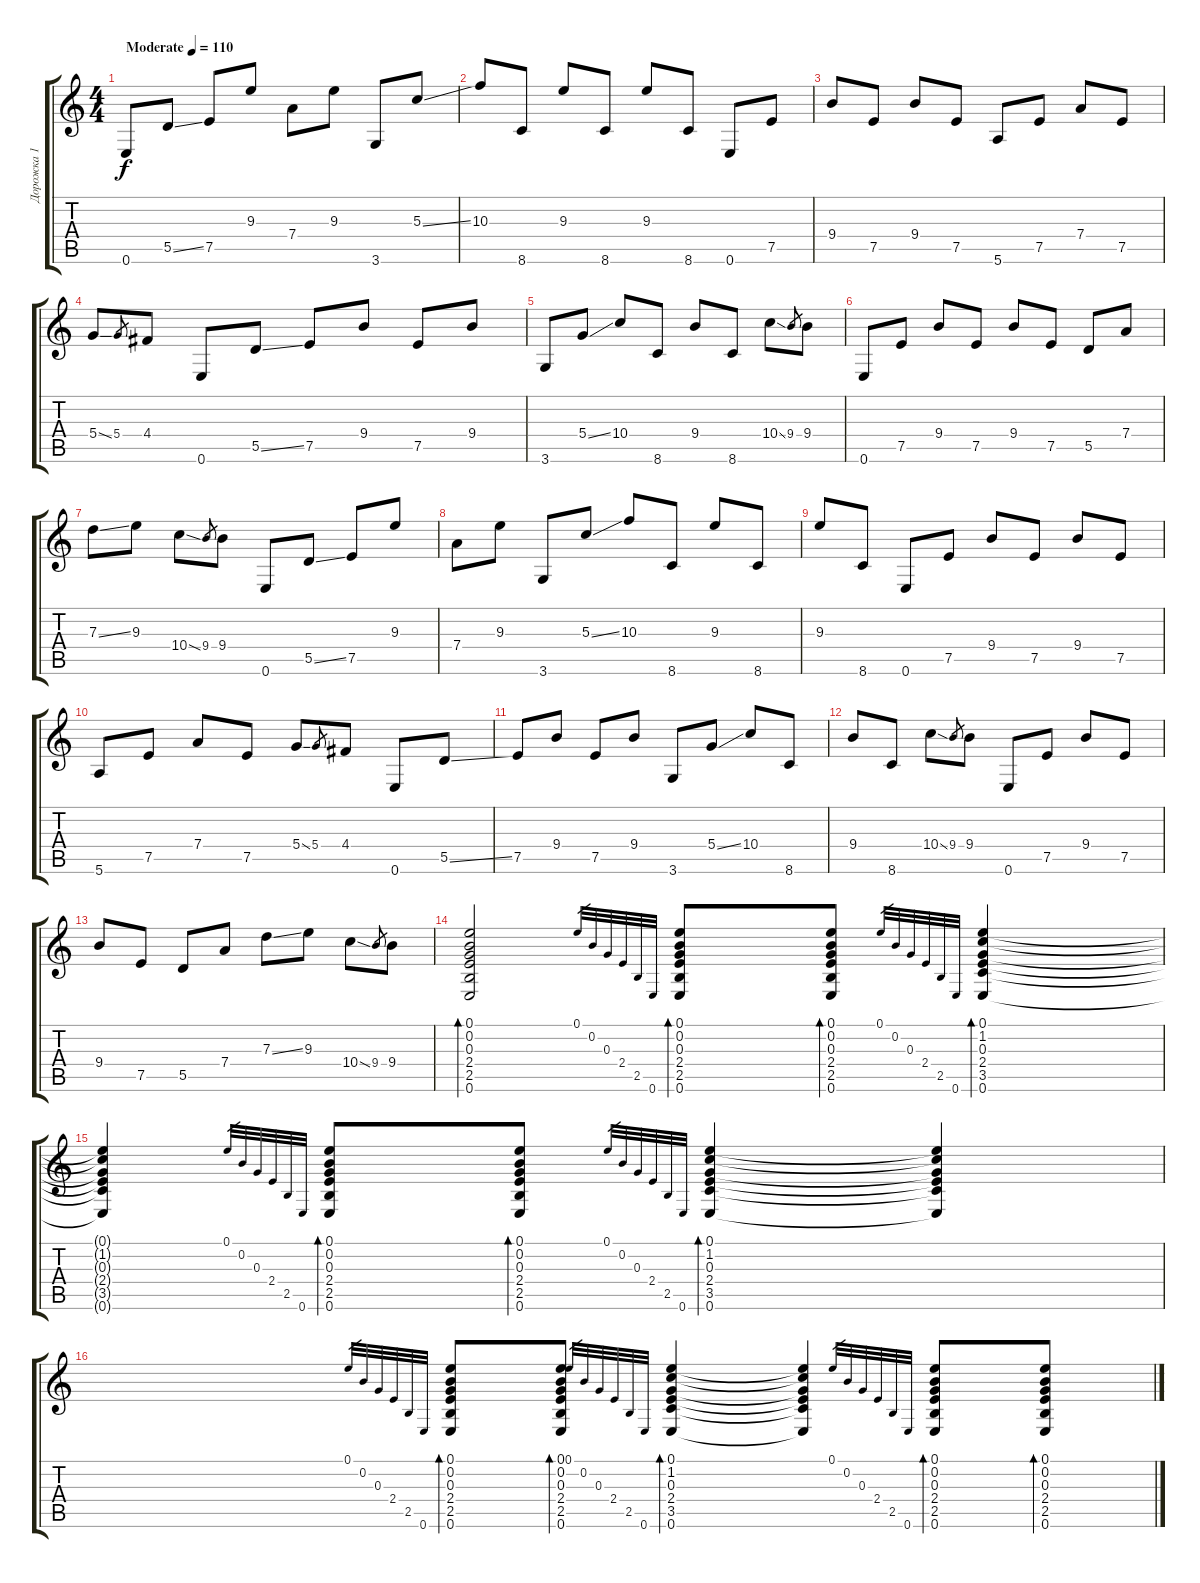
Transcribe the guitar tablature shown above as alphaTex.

\track ("Дорожка 1" "Дорожка 1") {instrument acousticguitarsteel}
\staff {score tabs}
\tuning (E4 B3 G3 D3 A2 E2) {hide}
\ts (4 4)
\tempo (110 "Moderate")
\clef g2
\ks c
0.6.8{dy f instrument acousticguitarsteel} 5.5{ss}.8 7.5.8 9.3.8 7.4.8 9.3.8 3.6.8 5.3{ss}.8 |
10.3.8 8.6.8 9.3.8 8.6.8 9.3.8 8.6.8 0.6.8 7.5.8 |
9.4.8 7.5.8 9.4.8 7.5.8 5.6.8 7.5.8 7.4.8 7.5.8 |
5.4{ss}.8 5.4.8{gr} 4.4.8 0.6.8 5.5{ss}.8 7.5.8 9.4.8 7.5.8 9.4.8 |
3.6.8 5.4{ss}.8 10.4.8 8.6.8 9.4.8 8.6.8 10.4{ss}.8 9.4.8{gr} 9.4.8 |
0.6.8 7.5.8 9.4.8 7.5.8 9.4.8 7.5.8 5.5.8 7.4.8 |
7.3{ss}.8 9.3.8 10.4{ss}.8 9.4.8{gr} 9.4.8 0.6.8 5.5{ss}.8 7.5.8 9.3.8 |
7.4.8 9.3.8 3.6.8 5.3{ss}.8 10.3.8 8.6.8 9.3.8 8.6.8 |
9.3.8 8.6.8 0.6.8 7.5.8 9.4.8 7.5.8 9.4.8 7.5.8 |
5.6.8 7.5.8 7.4.8 7.5.8 5.4{ss}.8 5.4.8{gr} 4.4.8 0.6.8 5.5{ss}.8 |
7.5.8 9.4.8 7.5.8 9.4.8 3.6.8 5.4{ss}.8 10.4.8 8.6.8 |
9.4.8 8.6.8 10.4{ss}.8 9.4.8{gr} 9.4.8 0.6.8 7.5.8 9.4.8 7.5.8 |
9.4.8 7.5.8 5.5.8 7.4.8 7.3{ss}.8 9.3.8 10.4{ss}.8 9.4.8{gr} 9.4.8 |
(0.1 0.2 0.3 2.4 2.5 0.6).2{bd 120} 0.1.32{gr} 0.2.32{gr} 0.3.32{gr} 2.4.32{gr} 2.5.32{gr} 0.6.32{gr} (0.1 0.2 0.3 2.4 2.5 0.6).8{bd 60} (0.1 0.2 0.3 2.4 2.5 0.6).8{bd 60} 0.1.32{gr} 0.2.32{gr} 0.3.32{gr} 2.4.32{gr} 2.5.32{gr} 0.6.32{gr} (0.1 1.2 0.3 2.4 3.5 0.6).4{bd 120} |
(0.1{t} 1.2{t} 0.3{t} 2.4{t} 3.5{t} 0.6{t}).4 0.1.32{gr} 0.2.32{gr} 0.3.32{gr} 2.4.32{gr} 2.5.32{gr} 0.6.32{gr} (0.1 0.2 0.3 2.4 2.5 0.6).8{bd 60} (0.1 0.2 0.3 2.4 2.5 0.6).8{bd 60} 0.1.32{gr} 0.2.32{gr} 0.3.32{gr} 2.4.32{gr} 2.5.32{gr} 0.6.32{gr} (0.1 1.2 0.3 2.4 3.5 0.6).4{bd 120} (0.1{t} 1.2{t} 0.3{t} 2.4{t} 3.5{t} 0.6{t}).4 |
0.1.32{gr} 0.2.32{gr} 0.3.32{gr} 2.4.32{gr} 2.5.32{gr} 0.6.32{gr} (0.1 0.2 0.3 2.4 2.5 0.6).8{bd 60} (0.1 0.2 0.3 2.4 2.5 0.6).8{bd 60} 0.1.32{gr} 0.2.32{gr} 0.3.32{gr} 2.4.32{gr} 2.5.32{gr} 0.6.32{gr} (0.1 1.2 0.3 2.4 3.5 0.6).4{bd 60} (0.1{t} 1.2{t} 0.3{t} 2.4{t} 3.5{t} 0.6{t}).4 0.1.32{gr} 0.2.32{gr} 0.3.32{gr} 2.4.32{gr} 2.5.32{gr} 0.6.32{gr} (0.1 0.2 0.3 2.4 2.5 0.6).8{bd 60} (0.1 0.2 0.3 2.4 2.5 0.6).8{bd 60}
